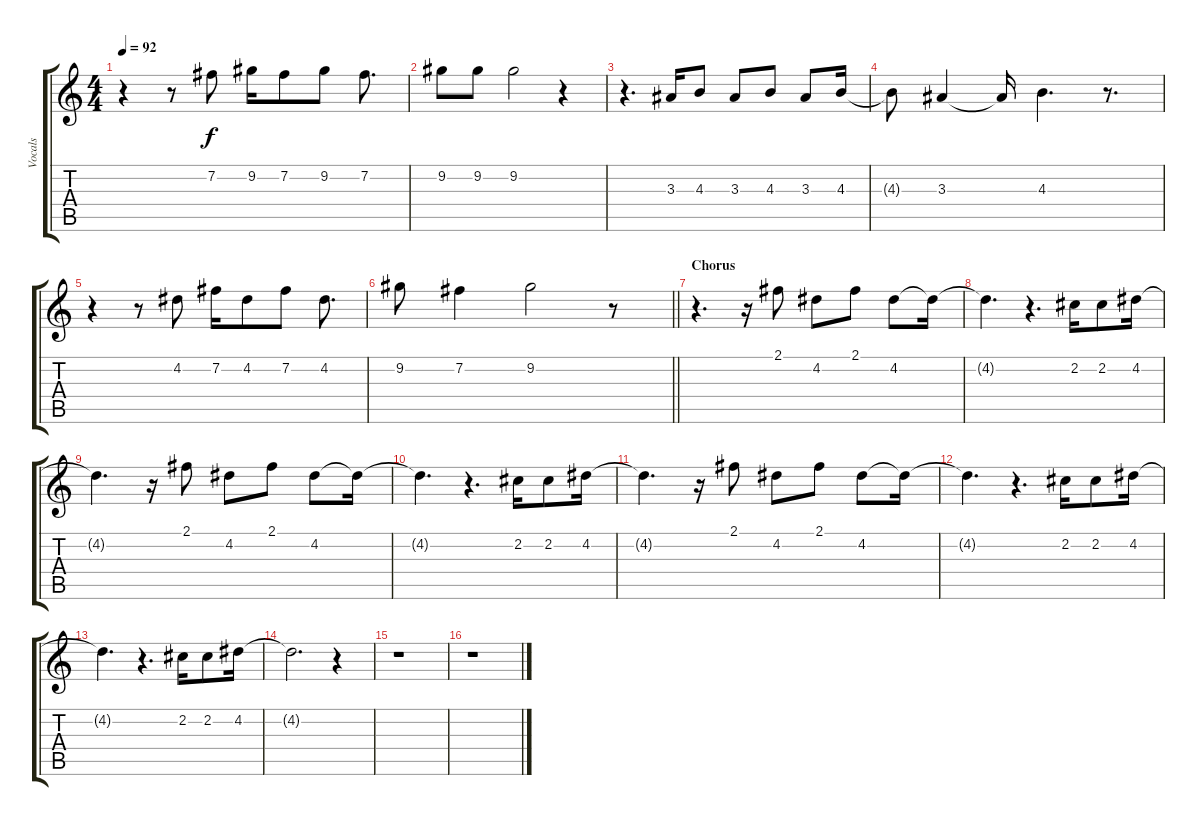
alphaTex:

\track ("Vocals" "Vocals") {instrument acousticguitarsteel}
\staff {score tabs}
\tuning (E4 B3 G3 D3 A2 E2) {hide}
\ts (4 4)
\tempo 92
\clef g2
\ks c
r.4{dy f} r.8 7.2.8 9.2.16 7.2.8 9.2.8 7.2.8{d} |
9.2.8 9.2.8 9.2.2 r.4 |
r.4{d} 3.3.16 4.3.8 3.3.8 4.3.8 3.3.8 4.3.16 |
4.3{t}.8 3.3.4 3.3{t}.16 4.3.4{d} r.8{d} |
r.4 r.8 4.2.8 7.2.16 4.2.8 7.2.8 4.2.8{d} |
\barLineRight lightlight
9.2.8 7.2.4 9.2.2 r.8 |
\section ("" "Chorus")
r.4{d} r.16 2.1.8 4.2.8 2.1.8 4.2.8 4.2{t}.16 |
4.2{t}.4{d} r.4{d} 2.2.16 2.2.8 4.2.16 |
4.2{t}.4{d} r.16 2.1.8 4.2.8 2.1.8 4.2.8 4.2{t}.16 |
4.2{t}.4{d} r.4{d} 2.2.16 2.2.8 4.2.16 |
4.2{t}.4{d} r.16 2.1.8 4.2.8 2.1.8 4.2.8 4.2{t}.16 |
4.2{t}.4{d} r.4{d} 2.2.16 2.2.8 4.2.16 |
4.2{t}.4{d} r.4{d} 2.2.16 2.2.8 4.2.16 |
4.2{t}.2{d} r.4 |
r.1 |
r.1
